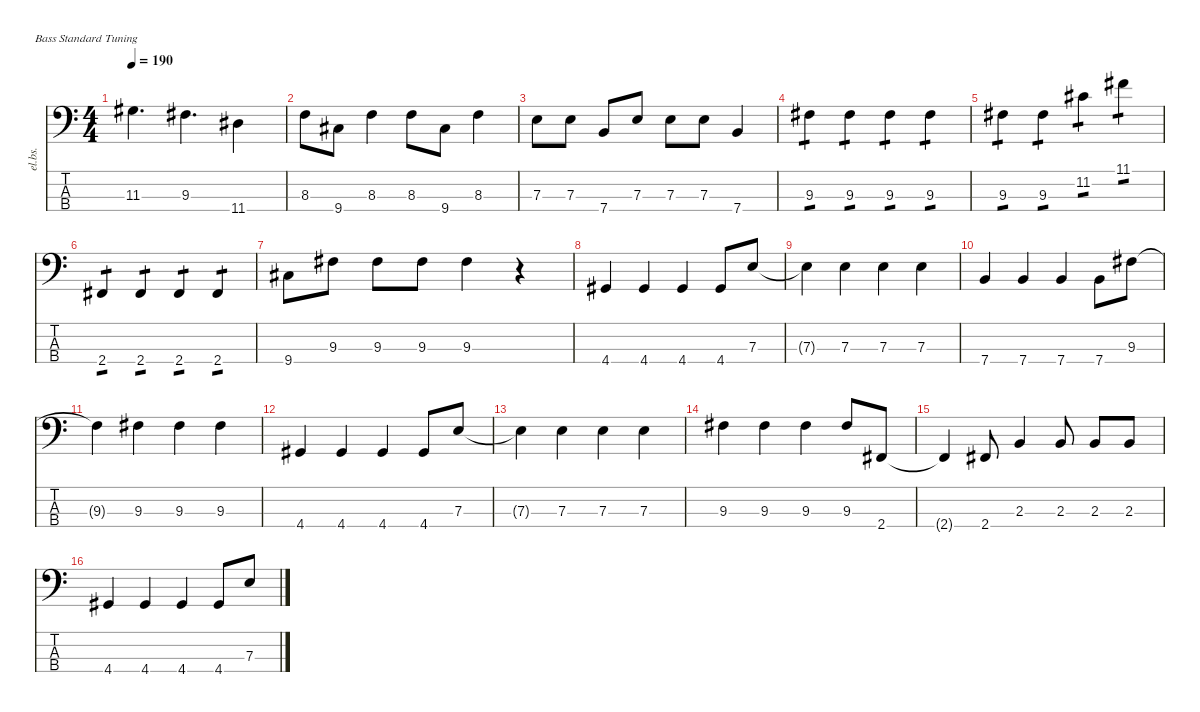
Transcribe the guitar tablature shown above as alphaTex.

\defaultSystemsLayout 4
\hideDynamics
\bracketExtendMode nobrackets
\track ("Electric Bass" "el.bs.") {instrument electricbassfinger}
\staff {score tabs}
\tuning (G2 D2 A1 E1)
\ts (4 4)
\tempo 190
\clef f4
\ks c
11.3{acc #}.4{d dy mf} 9.3{acc #}.4{d} 11.4{acc #}.4 |
8.3.8 9.4{acc #}.8 8.3.4 8.3.8 9.4{acc #}.8 8.3.4 |
7.3.8 7.3.8 7.4.8 7.3.8 7.3.8 7.3.8 7.4.4 |
9.3{acc #}.4{tp 1} 9.3{acc #}.4{tp 1} 9.3{acc #}.4{tp 1} 9.3{acc #}.4{tp 1} |
9.3{acc #}.4{tp 1} 9.3{acc #}.4{tp 1} 11.2{acc #}.4{tp 1} 11.1{acc #}.4{tp 1} |
2.4{acc #}.4{tp 1} 2.4{acc #}.4{tp 1} 2.4{acc #}.4{tp 1} 2.4{acc #}.4{tp 1} |
9.4{acc #}.8 9.3{acc #}.8 9.3{acc #}.8 9.3{acc #}.8 9.3{acc #}.4 r.4 |
4.4{acc #}.4 4.4{acc #}.4 4.4{acc #}.4 4.4{acc #}.8 7.3.8 |
7.3{t}.4 7.3.4 7.3.4 7.3.4 |
7.4.4 7.4.4 7.4.4 7.4.8 9.3{acc #}.8 |
9.3{t acc #}.4 9.3{acc #}.4 9.3{acc #}.4 9.3{acc #}.4 |
4.4{acc #}.4 4.4{acc #}.4 4.4{acc #}.4 4.4{acc #}.8 7.3.8 |
7.3{t}.4 7.3.4 7.3.4 7.3.4 |
9.3{acc #}.4 9.3{acc #}.4 9.3{acc #}.4 9.3{acc #}.8 2.4{acc #}.8 |
2.4{t acc #}.4 2.4{acc #}.8 2.3.4 2.3.8 2.3.8 2.3.8 |
4.4{acc #}.4 4.4{acc #}.4 4.4{acc #}.4 4.4{acc #}.8 7.3.8
